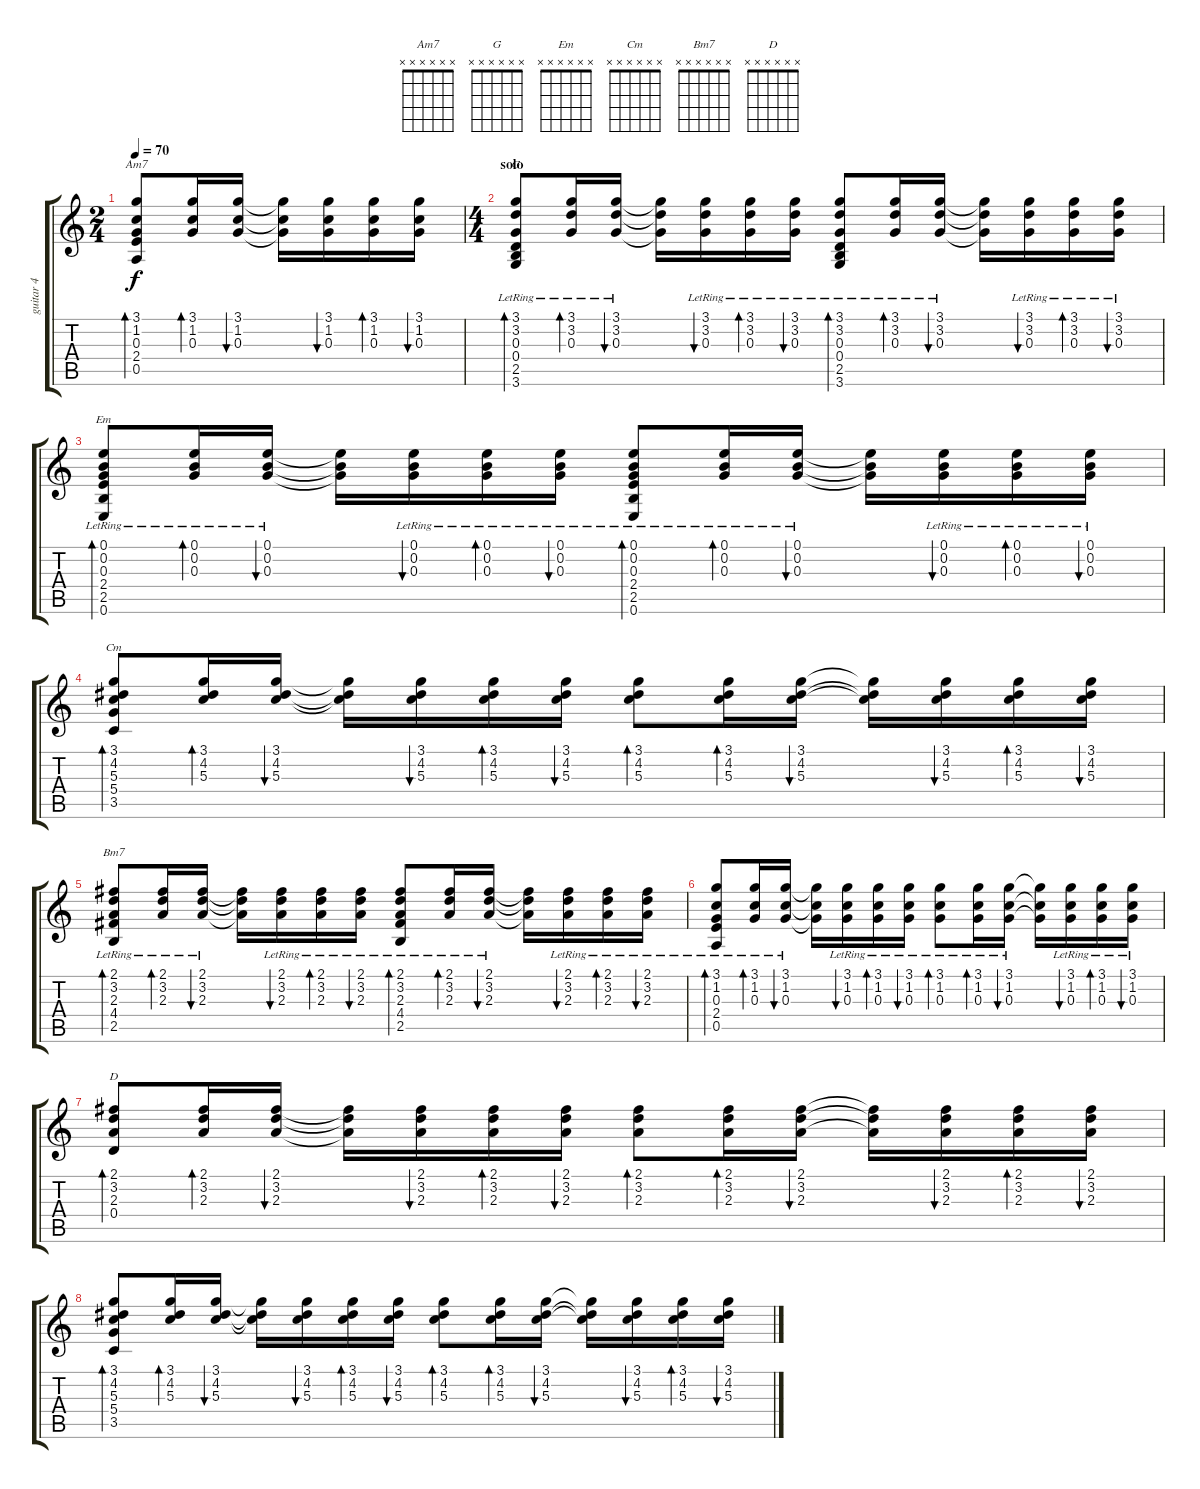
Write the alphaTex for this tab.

\track ("guitar 4" "guitar 4") {instrument electricguitarclean}
\staff {score tabs}
\tuning (E4 B3 G3 D3 A2 E2) {hide}
\chord ("Am7" x x x x x x) {firstfret 0}
\chord ("G" x x x x x x) {firstfret 0}
\chord ("Em" x x x x x x) {firstfret 0}
\chord ("Cm" x x x x x x) {firstfret 0}
\chord ("Bm7" x x x x x x) {firstfret 0}
\chord ("D" x x x x x x) {firstfret 0}
\ts (2 4)
\tempo 70
\clef g2
\ks c
(3.1 1.2 0.3 2.4 0.5).8{bd 60 ch "Am7" dy f} (3.1 1.2 0.3).16{bd 60} (3.1 1.2 0.3).16{bu 60} (3.1{t} 1.2{t} 0.3{t}).16 (3.1 1.2 0.3).16{bu 60} (3.1 1.2 0.3).16{bd 60} (3.1 1.2 0.3).16{bu 60} |
\ts (4 4)
\section ("" "solo")
(3.1{lr} 3.2{lr} 0.3{lr} 0.4{lr} 2.5{lr} 3.6{lr}).8{bd 60 ch "G"} (3.1{lr} 3.2{lr} 0.3{lr}).16{bd 60} (3.1{lr} 3.2{lr} 0.3{lr}).16{bu 60} (3.1{t} 3.2{t} 0.3{t}).16 (3.1{lr} 3.2{lr} 0.3{lr}).16{bu 60} (3.1{lr} 3.2{lr} 0.3{lr}).16{bd 60} (3.1{lr} 3.2{lr} 0.3{lr}).16{bu 60} (3.1{lr} 3.2{lr} 0.3{lr} 0.4{lr} 2.5{lr} 3.6{lr}).8{bd 60} (3.1{lr} 3.2{lr} 0.3{lr}).16{bd 60} (3.1{lr} 3.2{lr} 0.3{lr}).16{bu 60} (3.1{t} 3.2{t} 0.3{t}).16 (3.1{lr} 3.2{lr} 0.3{lr}).16{bu 60} (3.1{lr} 3.2{lr} 0.3{lr}).16{bd 60} (3.1{lr} 3.2{lr} 0.3{lr}).16{bu 60} |
(0.1{lr} 0.2{lr} 0.3{lr} 2.4{lr} 2.5{lr} 0.6{lr}).8{bd 60 ch "Em"} (0.1{lr} 0.2{lr} 0.3{lr}).16{bd 60} (0.1{lr} 0.2{lr} 0.3{lr}).16{bu 60} (0.1{t} 0.2{t} 0.3{t}).16 (0.1{lr} 0.2{lr} 0.3{lr}).16{bu 60} (0.1{lr} 0.2{lr} 0.3{lr}).16{bd 60} (0.1{lr} 0.2{lr} 0.3{lr}).16{bu 60} (0.1{lr} 0.2{lr} 0.3{lr} 2.4{lr} 2.5{lr} 0.6{lr}).8{bd 60} (0.1{lr} 0.2{lr} 0.3{lr}).16{bd 60} (0.1{lr} 0.2{lr} 0.3{lr}).16{bu 60} (0.1{t} 0.2{t} 0.3{t}).16 (0.1{lr} 0.2{lr} 0.3{lr}).16{bu 60} (0.1{lr} 0.2{lr} 0.3{lr}).16{bd 60} (0.1{lr} 0.2{lr} 0.3{lr}).16{bu 60} |
(3.1 4.2 5.3 5.4 3.5).8{bd 60 ch "Cm"} (3.1 4.2 5.3).16{bd 60} (3.1 4.2 5.3).16{bu 60} (3.1{t} 4.2{t} 5.3{t}).16 (3.1 4.2 5.3).16{bu 60} (3.1 4.2 5.3).16{bd 60} (3.1 4.2 5.3).16{bu 60} (3.1 4.2 5.3).8{bd 60} (3.1 4.2 5.3).16{bd 60} (3.1 4.2 5.3).16{bu 60} (3.1{t} 4.2{t} 5.3{t}).16 (3.1 4.2 5.3).16{bu 60} (3.1 4.2 5.3).16{bd 60} (3.1 4.2 5.3).16{bu 60} |
(2.1{lr} 3.2{lr} 2.3{lr} 4.4{lr} 2.5{lr}).8{bd 60 ch "Bm7"} (2.1{lr} 3.2{lr} 2.3{lr}).16{bd 60} (2.1{lr} 3.2{lr} 2.3{lr}).16{bu 60} (2.1{t} 3.2{t} 2.3{t}).16 (2.1{lr} 3.2{lr} 2.3{lr}).16{bu 60} (2.1{lr} 3.2{lr} 2.3{lr}).16{bd 60} (2.1{lr} 3.2{lr} 2.3{lr}).16{bu 60} (2.1{lr} 3.2{lr} 2.3{lr} 4.4{lr} 2.5{lr}).8{bd 60} (2.1{lr} 3.2{lr} 2.3{lr}).16{bd 60} (2.1{lr} 3.2{lr} 2.3{lr}).16{bu 60} (2.1{t} 3.2{t} 2.3{t}).16 (2.1{lr} 3.2{lr} 2.3{lr}).16{bu 60} (2.1{lr} 3.2{lr} 2.3{lr}).16{bd 60} (2.1{lr} 3.2{lr} 2.3{lr}).16{bu 60} |
(3.1{lr} 1.2{lr} 0.3{lr} 2.4{lr} 0.5{lr}).8{bd 60} (3.1{lr} 1.2{lr} 0.3{lr}).16{bd 60} (3.1{lr} 1.2{lr} 0.3{lr}).16{bu 60} (3.1{t} 1.2{t} 0.3{t}).16 (3.1{lr} 1.2{lr} 0.3{lr}).16{bu 60} (3.1{lr} 1.2{lr} 0.3{lr}).16{bd 60} (3.1{lr} 1.2{lr} 0.3{lr}).16{bu 60} (3.1{lr} 1.2{lr} 0.3{lr}).8{bd 60} (3.1{lr} 1.2{lr} 0.3{lr}).16{bd 60} (3.1{lr} 1.2{lr} 0.3{lr}).16{bu 60} (3.1{t} 1.2{t} 0.3{t}).16 (3.1{lr} 1.2{lr} 0.3{lr}).16{bu 60} (3.1{lr} 1.2{lr} 0.3{lr}).16{bd 60} (3.1{lr} 1.2{lr} 0.3{lr}).16{bu 60} |
(2.1 3.2 2.3 0.4).8{bd 60 ch "D"} (2.1 3.2 2.3).16{bd 60} (2.1 3.2 2.3).16{bu 60} (2.1{t} 3.2{t} 2.3{t}).16 (2.1 3.2 2.3).16{bu 60} (2.1 3.2 2.3).16{bd 60} (2.1 3.2 2.3).16{bu 60} (2.1 3.2 2.3).8{bd 60} (2.1 3.2 2.3).16{bd 60} (2.1 3.2 2.3).16{bu 60} (2.1{t} 3.2{t} 2.3{t}).16 (2.1 3.2 2.3).16{bu 60} (2.1 3.2 2.3).16{bd 60} (2.1 3.2 2.3).16{bu 60} |
(3.1 4.2 5.3 5.4 3.5).8{bd 60} (3.1 4.2 5.3).16{bd 60} (3.1 4.2 5.3).16{bu 60} (3.1{t} 4.2{t} 5.3{t}).16 (3.1 4.2 5.3).16{bu 60} (3.1 4.2 5.3).16{bd 60} (3.1 4.2 5.3).16{bu 60} (3.1 4.2 5.3).8{bd 60} (3.1 4.2 5.3).16{bd 60} (3.1 4.2 5.3).16{bu 60} (3.1{t} 4.2{t} 5.3{t}).16 (3.1 4.2 5.3).16{bu 60} (3.1 4.2 5.3).16{bd 60} (3.1 4.2 5.3).16{bu 60}
